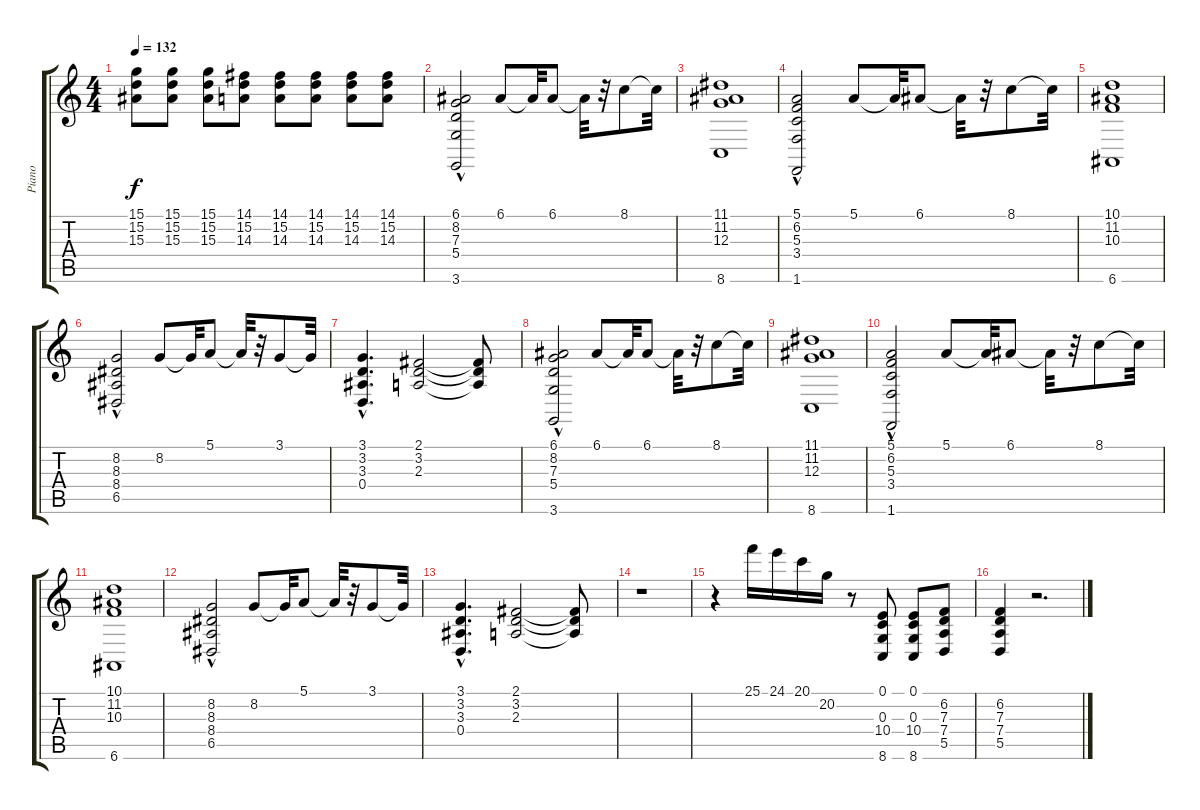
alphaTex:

\track ("Piano" "Piano") {instrument acousticgrandpiano}
\staff {score tabs}
\tuning (E4 B3 G3 D3 A2 E2) {hide}
\ts (4 4)
\tempo 132
\clef g2
\ks c
(15.1 15.2 15.3).8{dy f} (15.1 15.2 15.3).8 (15.1 15.2 15.3).8 (14.1 15.2 14.3).8 (14.1 15.2 14.3).8 (14.1 15.2 14.3).8 (14.1 15.2 14.3).8 (14.1 15.2 14.3).8 |
(6.1 8.2{hac} 7.3{hac} 5.4 3.6).2 6.1.8 6.1{t}.32 6.1.8 6.1{t}.32 r.32 8.1.8 8.1{t}.32 |
(11.1 11.2 12.3 8.6).1 |
(5.1 6.2{hac} 5.3{hac} 3.4 1.6).2 5.1.8 5.1{t}.32 6.1.8 6.1{t}.32 r.32 8.1.8 8.1{t}.32 |
(10.1 11.2 10.3 6.6).1 |
(8.2 8.3{hac} 8.4{hac} 6.5).2 8.2.8 8.2{t}.32 5.1.8 5.1{t}.32 r.32 3.1.8 3.1{t}.32 |
(3.1{hac} 3.2{hac} 3.3{hac} 0.4).4{d} (2.1 3.2 2.3).2 (2.1{t} 3.2{t} 2.3{t}).8 |
(6.1 8.2{hac} 7.3{hac} 5.4 3.6).2 6.1.8 6.1{t}.32 6.1.8 6.1{t}.32 r.32 8.1.8 8.1{t}.32 |
(11.1 11.2 12.3 8.6).1 |
(5.1 6.2{hac} 5.3{hac} 3.4 1.6).2 5.1.8 5.1{t}.32 6.1.8 6.1{t}.32 r.32 8.1.8 8.1{t}.32 |
(10.1 11.2 10.3 6.6).1 |
(8.2 8.3{hac} 8.4{hac} 6.5).2 8.2.8 8.2{t}.32 5.1.8 5.1{t}.32 r.32 3.1.8 3.1{t}.32 |
(3.1{hac} 3.2{hac} 3.3{hac} 0.4).4{d} (2.1 3.2 2.3).2 (2.1{t} 3.2{t} 2.3{t}).8 |
r.1 |
r.4 25.1.16 24.1.16 20.1.16 20.2.16 r.8 (0.1 0.3 10.4 8.6).8 (0.1 0.3 10.4 8.6).8 (6.2 7.3 7.4 5.5).8 |
(6.2 7.3 7.4 5.5).4 r.2{d}
